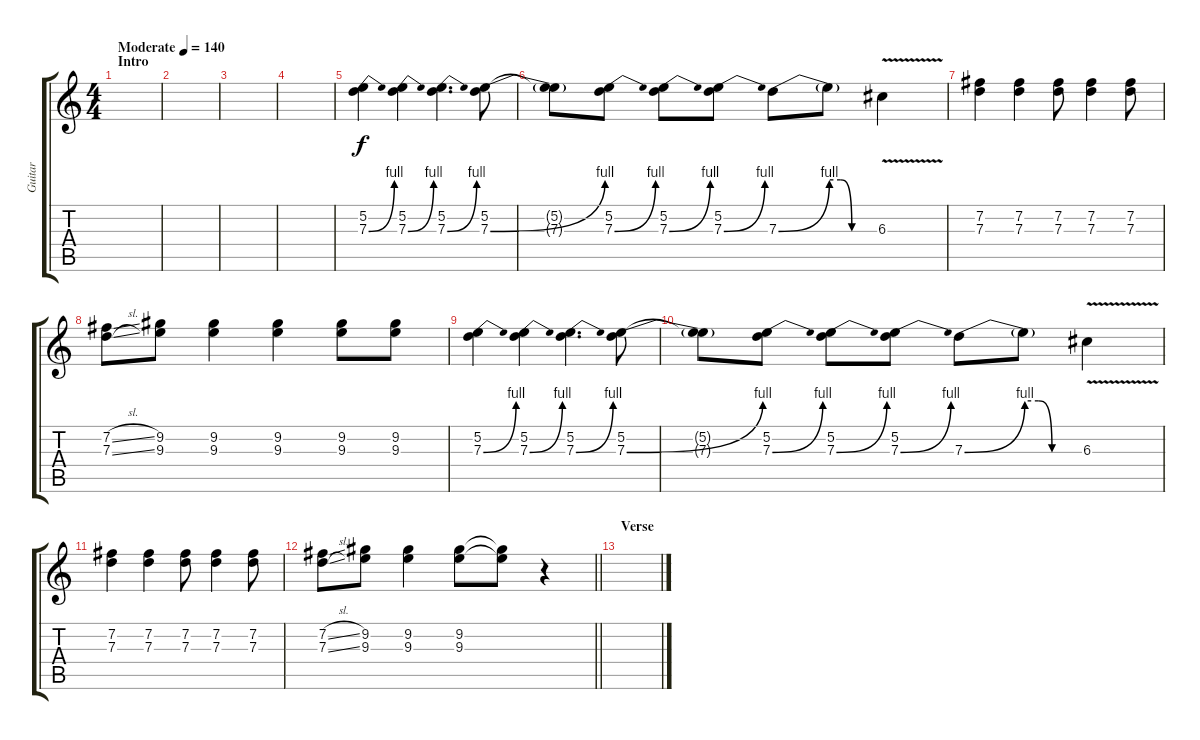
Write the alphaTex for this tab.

\track ("Guitar" "Guitar") {instrument distortionguitar}
\staff {score tabs}
\tuning (E4 B3 G3 D3 A2 E2) {hide}
\ts (4 4)
\section ("" "Intro")
\tempo (140 "Moderate")
\clef g2
\ks c
|
|
|
|
(5.2 7.3{be (bend 0 0 60 4)}).4 (5.2 7.3{be (bend 0 0 60 4)}).4 (5.2 7.3{be (bend 0 0 60 4)}).4{d} (5.2 7.3{be (bend 0 0 60 4)}).8 |
(5.2{t} 7.3{t}).8 (5.2 7.3{be (bend 0 0 60 4)}).8 (5.2 7.3{be (bend 0 0 60 4)}).8 (5.2 7.3{be (bend 0 0 60 4)}).8 7.3{be (bend 0 0 60 4)}.8 7.3{be (custom 0 4 15 4 30 0 60 0) t}.8 6.3{v}.4 |
(7.2 7.3).4 (7.2 7.3).4 (7.2 7.3).8 (7.2 7.3).4 (7.2 7.3).8 |
(7.2{sl} 7.3{sl}).8 (9.2 9.3).8 (9.2 9.3).4 (9.2 9.3).4 (9.2 9.3).8 (9.2 9.3).8 |
(5.2 7.3{be (bend 0 0 60 4)}).4 (5.2 7.3{be (bend 0 0 60 4)}).4 (5.2 7.3{be (bend 0 0 60 4)}).4{d} (5.2 7.3{be (bend 0 0 60 4)}).8 |
(5.2{t} 7.3{t}).8 (5.2 7.3{be (bend 0 0 60 4)}).8 (5.2 7.3{be (bend 0 0 60 4)}).8 (5.2 7.3{be (bend 0 0 60 4)}).8 7.3{be (bend 0 0 60 4)}.8 7.3{be (custom 0 4 15 4 30 0 60 0) t}.8 6.3{v}.4 |
(7.2 7.3).4 (7.2 7.3).4 (7.2 7.3).8 (7.2 7.3).4 (7.2 7.3).8 |
\barLineRight lightlight
(7.2{sl} 7.3{sl}).8 (9.2 9.3).8 (9.2 9.3).4 (9.2 9.3).8 (9.2{t} 9.3{t}).8 r.4 |
\section ("" "Verse")
